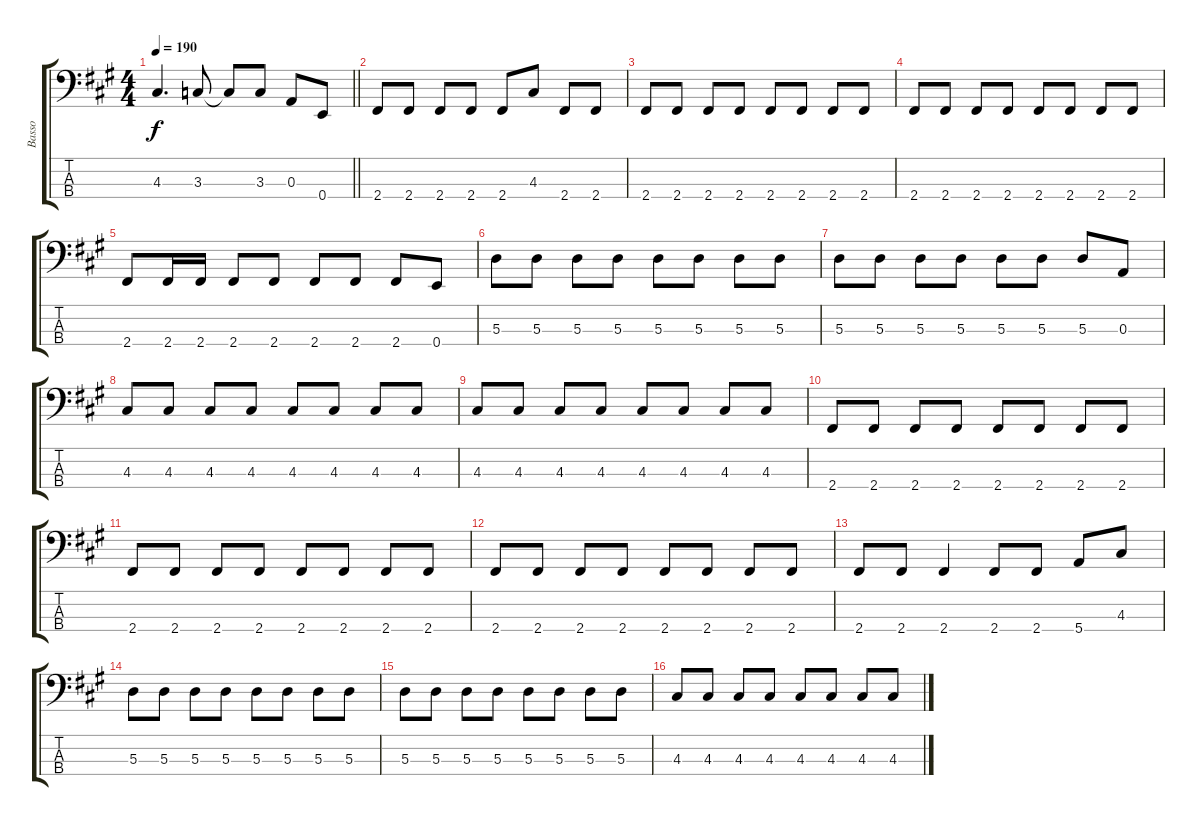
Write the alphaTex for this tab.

\track ("Basso" "Basso") {instrument electricbasspick}
\staff {score tabs}
\tuning (G2 D2 A1 E1) {hide}
\ts (4 4)
\tempo 190
\clef f4
\barLineRight lightlight
\ks a
4.3.4{d dy f} 3.3.8 3.3{t}.8 3.3.8 0.3.8 0.4.8 |
2.4.8 2.4.8 2.4.8 2.4.8 2.4.8 4.3.8 2.4.8 2.4.8 |
2.4.8 2.4.8 2.4.8 2.4.8 2.4.8 2.4.8 2.4.8 2.4.8 |
2.4.8 2.4.8 2.4.8 2.4.8 2.4.8 2.4.8 2.4.8 2.4.8 |
2.4.8 2.4.16 2.4.16 2.4.8 2.4.8 2.4.8 2.4.8 2.4.8 0.4.8 |
5.3.8 5.3.8 5.3.8 5.3.8 5.3.8 5.3.8 5.3.8 5.3.8 |
5.3.8 5.3.8 5.3.8 5.3.8 5.3.8 5.3.8 5.3.8 0.3.8 |
4.3.8 4.3.8 4.3.8 4.3.8 4.3.8 4.3.8 4.3.8 4.3.8 |
4.3.8 4.3.8 4.3.8 4.3.8 4.3.8 4.3.8 4.3.8 4.3.8 |
2.4.8 2.4.8 2.4.8 2.4.8 2.4.8 2.4.8 2.4.8 2.4.8 |
2.4.8 2.4.8 2.4.8 2.4.8 2.4.8 2.4.8 2.4.8 2.4.8 |
2.4.8 2.4.8 2.4.8 2.4.8 2.4.8 2.4.8 2.4.8 2.4.8 |
2.4.8 2.4.8 2.4.4 2.4.8 2.4.8 5.4.8 4.3.8 |
5.3.8 5.3.8 5.3.8 5.3.8 5.3.8 5.3.8 5.3.8 5.3.8 |
5.3.8 5.3.8 5.3.8 5.3.8 5.3.8 5.3.8 5.3.8 5.3.8 |
4.3.8 4.3.8 4.3.8 4.3.8 4.3.8 4.3.8 4.3.8 4.3.8
